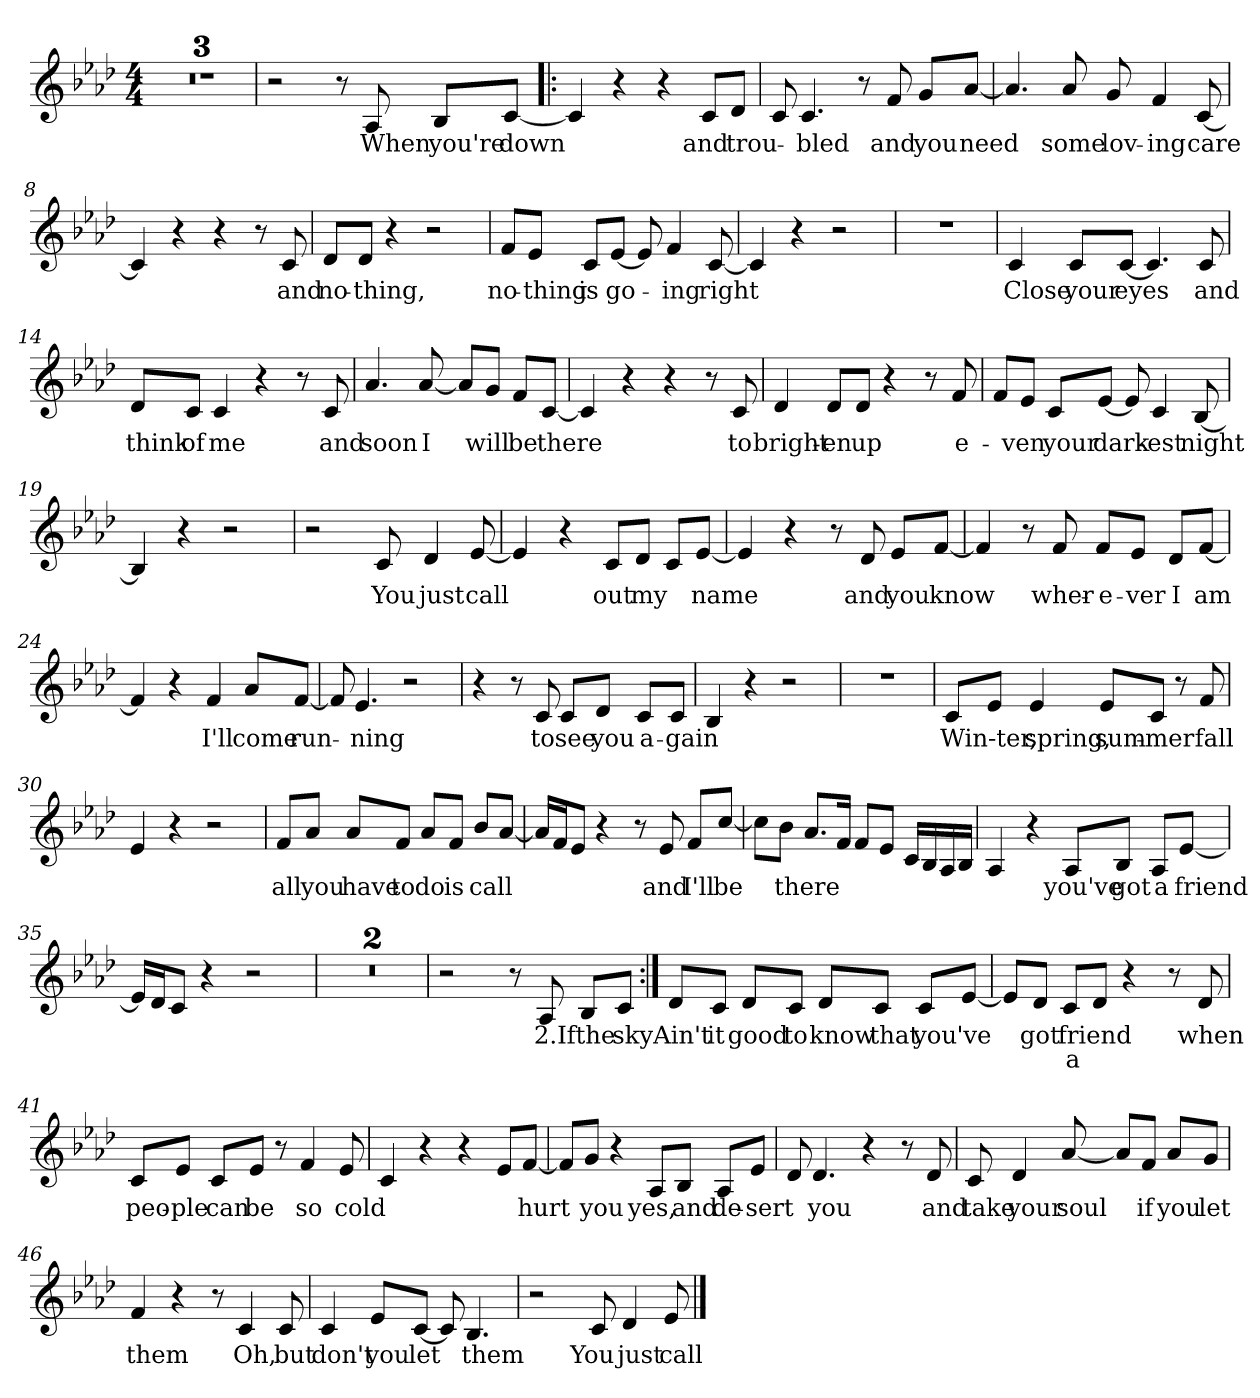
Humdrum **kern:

**kern	**text	**text
*part1	*part1	*part1
*staff1	*staff1	*staff1
*clefG2	*	*
*k[b-e-a-d-]	*	*
*A-:	*	*
*M4/4	*	*
=1	=1	=1
1r	.	.
=2	=2	=2
1r	.	.
=3	=3	=3
1r	.	.
=4	=4	=4
2r	.	.
8r	.	.
8A-/	When	.
8B-/L	you're	.
[8c/J	down	.
!!LO:LB:g=z
=5!|:	=5!|:	=5!|:
4c/]	.	.
4r	.	.
4r	.	.
8c/L	and	.
8d-/J	trou-	.
=6	=6	=6
8c/	.	.
4.c/	bled	.
8r	.	.
8f/	and	.
8g/L	you	.
[8a-/J	need	.
=7	=7	=7
4.a-/]	.	.
8a-/	some	.
8g/	lov-	.
4f/	-ing	.
[8c/	care	.
=8	=8	=8
4c/]	.	.
4r	.	.
4r	.	.
8r	.	.
8c/	and	.
!!LO:LB:g=z
=9	=9	=9
8d-/L	no-	.
8d-/J	-thing,	.
4r	.	.
2r	.	.
=10	=10	=10
8f/L	no-	.
8e-/J	thing	.
8c/L	is	.
[8e-/J	go-	.
8e-/]	.	.
4f/	ing	.
[8c/	right	.
=11	=11	=11
4c/]	.	.
4r	.	.
2r	.	.
=12	=12	=12
1r	.	.
!!LO:LB:g=z
=13	=13	=13
4c/	Close	.
8c/L	your	.
[8c/J	eyes	.
4.c/]	.	.
8c/	and	.
=14	=14	=14
8d-/L	think	.
8c/J	of	.
4c/	me	.
4r	.	.
8r	.	.
8c/	and	.
=15	=15	=15
4.a-/	soon	.
[8a-/	I	.
8a-/L]	.	.
8g/J	will	.
8f/L	be	.
[8c/J	there	.
=16	=16	=16
4c/]	.	.
4r	.	.
4r	.	.
8r	.	.
8c/	to	.
!!LO:LB:g=z
=17	=17	=17
4d-/	bright-	.
8d-/L	en	.
8d-/J	up	.
4r	.	.
8r	.	.
8f/	e-	.
=18	=18	=18
8f/L	.	.
8e-/J	ven	.
8c/L	your	.
[8e-/J	dark-	.
8e-/]	.	.
4c/	est	.
[8B-/	night	.
=19	=19	=19
4B-/]	.	.
4r	.	.
2r	.	.
=20	=20	=20
2r	.	.
8c/	You	.
4d-/	just	.
[8e-/	call	.
!!LO:LB:g=z
=21	=21	=21
4e-/]	.	.
4r	.	.
8c/L	out	.
8d-/J	my	.
8c/L	.	.
[8e-/J	name	.
=22	=22	=22
4e-/]	.	.
4r	.	.
8r	.	.
8d-/	and	.
8e-/L	you	.
[8f/J	know	.
=23	=23	=23
4f/]	.	.
8r	.	.
8f/	wher-	.
8f/L	e-	.
8e-/J	ver	.
8d-/L	I	.
[8f/J	am	.
=24	=24	=24
4f/]	.	.
4r	.	.
4f/	I'll	.
8a-/L	come	.
[8f/J	run-	.
!!LO:LB:g=z
=25	=25	=25
8f/]	.	.
4.e-/	ning	.
2r	.	.
=26	=26	=26
4r	.	.
8r	.	.
8c/	to	.
8c/L	see	.
8d-/J	you	.
8c/L	a-	.
8c/J	gain	.
=27	=27	=27
4B-/	.	.
4r	.	.
2r	.	.
=28	=28	=28
1r	.	.
=29	=29	=29
8c/L	Win-ter,	.
8e-/J	.	.
4e-/	spring,	.
8e-/L	sum-	.
8c/J	mer	.
8r	.	.
8f/	fall	.
!!LO:LB:g=z
=30	=30	=30
4e-/	.	.
4r	.	.
2r	.	.
=31	=31	=31
8f/L	all	.
8a-/J	you	.
8a-/L	have	.
8f/J	to	.
8a-/L	do	.
8f/J	is	.
8b-/L	call	.
[8a-/J	.	.
=32	=32	=32
16a-/LL]	.	.
16f/J	.	.
8e-/J	.	.
4r	.	.
8r	.	.
8e-/	and	.
8f/L	I'll	.
[8cc/J	be	.
=33	=33	=33
8cc\L]	.	.
8b-\J	there	.
8.a-/L	.	.
16f/Jk	.	.
8f/L	.	.
8e-/J	.	.
16c/LL	.	.
16B-/	.	.
16A-/	.	.
16B-/JJ	.	.
!!LO:LB:g=z
=34	=34	=34
4A-/	.	.
4r	.	.
8A-/L	you've	.
8B-/J	got	.
8A-/L	a	.
[8e-/J	friend	.
=35	=35	=35
16e-/LL]	.	.
16d-/J	.	.
8c/J	.	.
4r	.	.
2r	.	.
=36	=36	=36
1r	.	.
=37	=37	=37
1r	.	.
=38	=38	=38
2r	.	.
8r	.	.
8A-/	2.If	.
8B-/L	the	.
8c/J	sky	.
!!LO:LB:g=z
=39:|!	=39:|!	=39:|!
8d-/L	Ain't	.
8c/J	it	.
8d-/L	good	.
8c/J	to	.
8d-/L	know	.
8c/J	that	.
8c/L	you	.
[8e-/J	've	.
=40	=40	=40
8e-/L]	.	.
8d-/J	got	.
8c/L	friend	a
8d-/J	.	.
4r	.	.
8r	.	.
8d-/	when	.
=41	=41	=41
8c/L	peo-	.
8e-/J	ple	.
8c/L	can	.
8e-/J	be	.
8r	.	.
4f/	so	.
8e-/	cold	.
=42	=42	=42
4c/	.	.
4r	.	.
4r	.	.
8e-/L	.	.
[8f/J	hurt	.
=43	=43	=43
8f/L]	.	.
8g/J	you	.
4r	.	.
8A-/L	yes,	.
8B-/J	and	.
8A-/L	de-	.
8e-/J	sert	.
!!LO:LB:g=z
=44	=44	=44
8d-/	.	.
4.d-/	you	.
4r	.	.
8r	.	.
8d-/	and	.
=45	=45	=45
8c/	take	.
4d-/	your	.
[8a-/	soul	.
8a-/L]	.	.
8f/J	if	.
8a-/L	you	.
8g/J	let	.
=46	=46	=46
4f/	them	.
4r	.	.
8r	.	.
4c/	Oh,	.
8c/	but	.
=47	=47	=47
4c/	don't	.
8e-/L	you	.
[8c/J	let	.
8c/]	.	.
4.B-/	them	.
=48	=48	=48
2r	.	.
8c/	You	.
4d-/	just	.
8e-/	call	.
==	==	==
*-	*-	*-
